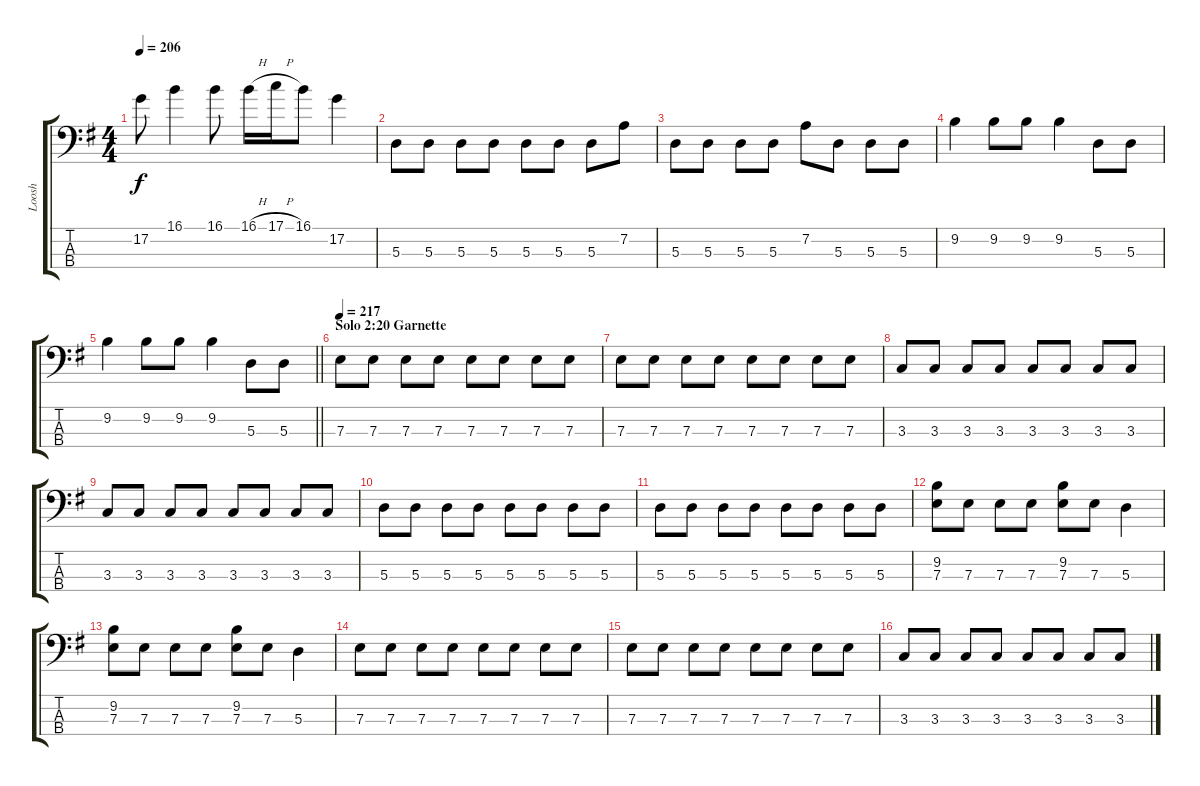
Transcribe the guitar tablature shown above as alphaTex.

\track ("Loosh" "Loosh") {instrument electricbassfinger}
\staff {score tabs}
\tuning (G2 D2 A1 E1) {hide}
\ts (4 4)
\tempo 206
\clef f4
\ks g
17.2.8{dy f} 16.1.4 16.1.8 16.1{h}.16 17.1{h}.16 16.1.8 17.2.4 |
5.3.8{volume 10} 5.3.8 5.3.8 5.3.8 5.3.8 5.3.8 5.3.8 7.2.8 |
5.3.8 5.3.8 5.3.8 5.3.8 7.2.8 5.3.8 5.3.8 5.3.8 |
9.2.4 9.2.8 9.2.8 9.2.4 5.3.8 5.3.8 |
\barLineRight lightlight
9.2.4 9.2.8 9.2.8 9.2.4 5.3.8 5.3.8 |
\section ("" "Solo 2:20 Garnette")
\tempo 217
7.3.8 7.3.8 7.3.8 7.3.8 7.3.8 7.3.8 7.3.8 7.3.8 |
7.3.8 7.3.8 7.3.8 7.3.8 7.3.8 7.3.8 7.3.8 7.3.8 |
3.3.8 3.3.8 3.3.8 3.3.8 3.3.8 3.3.8 3.3.8 3.3.8 |
3.3.8 3.3.8 3.3.8 3.3.8 3.3.8 3.3.8 3.3.8 3.3.8 |
5.3.8 5.3.8 5.3.8 5.3.8 5.3.8 5.3.8 5.3.8 5.3.8 |
5.3.8 5.3.8 5.3.8 5.3.8 5.3.8 5.3.8 5.3.8 5.3.8 |
(9.2 7.3).8 7.3.8 7.3.8 7.3.8 (9.2 7.3).8 7.3.8 5.3.4 |
(9.2 7.3).8 7.3.8 7.3.8 7.3.8 (9.2 7.3).8 7.3.8 5.3.4 |
7.3.8 7.3.8 7.3.8 7.3.8 7.3.8 7.3.8 7.3.8 7.3.8 |
7.3.8 7.3.8 7.3.8 7.3.8 7.3.8 7.3.8 7.3.8 7.3.8 |
3.3.8 3.3.8 3.3.8 3.3.8 3.3.8 3.3.8 3.3.8 3.3.8
